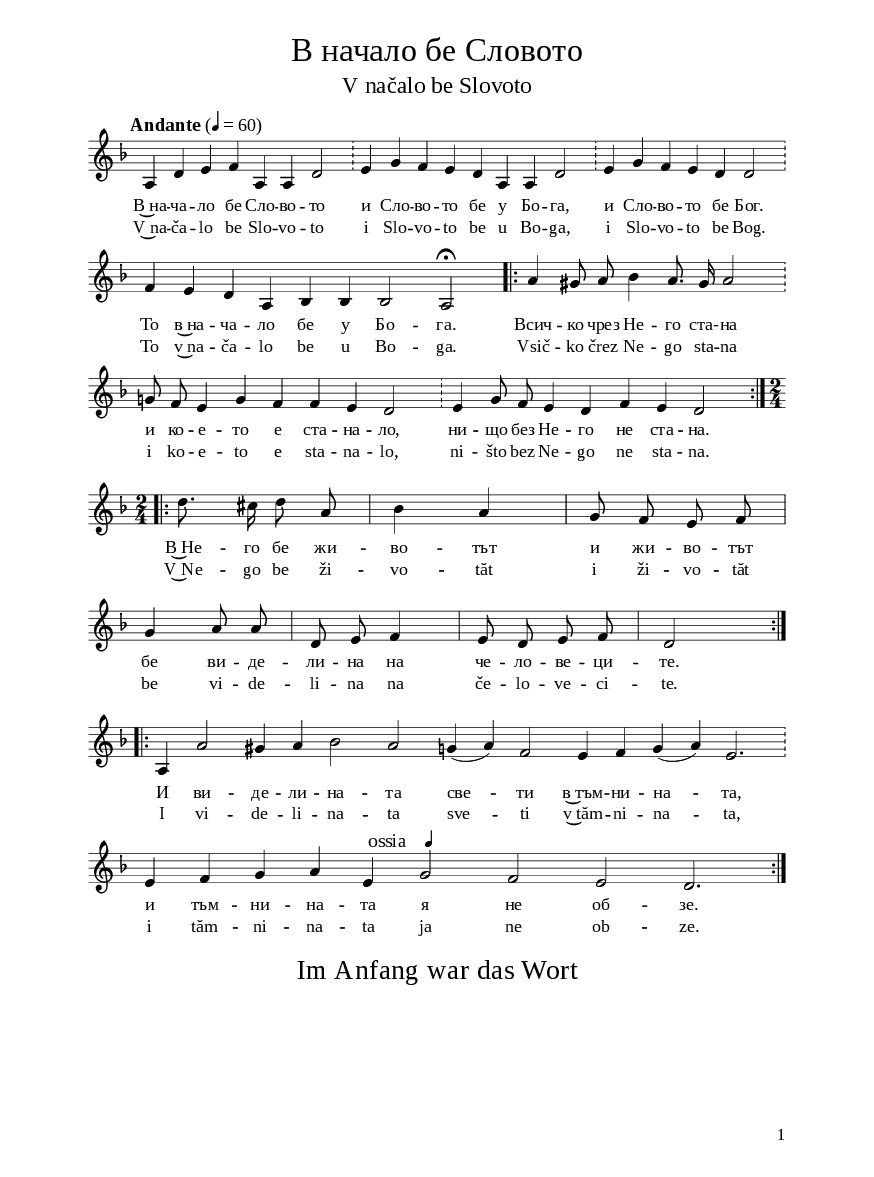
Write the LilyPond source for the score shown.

\version "2.24.4"

% include paper part and global functions
\include "include/globals.ily"

\bookpart {
  \label #'ref094
  \tocItem \markup "В начало бе Словото – V načalo be Slovoto"
  \paper {
    print-all-headers = ##t
    print-page-number = ##t
    print-first-page-number = ##t

    % put page numbers on the bottom
    oddHeaderMarkup = \markup ""
    evenHeaderMarkup = \markup ""
    oddFooterMarkup = \markup
    \fill-line {
      ""
      \if \should-print-page-number \fromproperty #'page:page-number-string
    }
    evenFooterMarkup = \markup
    \fill-line {
      \if \should-print-page-number \fromproperty #'page:page-number-string
      ""
    }

    left-margin = 1.5\cm
    right-margin = 1.5\cm
    top-margin = 1.2\cm
    bottom-margin = 1.0\cm
    ragged-bottom = ##t % do not spread the staves to fill the whole vertical space

    % change distance between staves
    system-system-spacing =
    #'((basic-distance . 16)
       (minimum-distance . 8)
       (padding . 2)
       (stretchability . 12))
  }

  \header {
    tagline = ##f
  }
  \score {
    \include "include/score-layout.ily"


    \new Voice \absolute  {
      \clef treble
      \key d \minor
      \tempoFunc "Andante" 4 "60"
      \omit Score.TimeSignature
      \cadenzaOn % allows custom bar lines
      \autoBeamOff

      a4 d'4 e' f' a4 a d'2 \bar "!" e'4  g'4 f' e' d'

      a4 a d'2 \bar "!" e'4 g'4 f' e' d' d'2 \bar "!" \break   f'4 e' d' a bes bes  bes2 a \fermata \bar ".|:"

      a'4  gis'8 a' bes'4 a'8. gis'16 a'2 \bar "!" \break g'8 f'

      e'4 g' f' f' e' d'2 \bar "!"  e'4 g'8 f' e'4 d' f'4 e' d'2 \bar ":|.|:" \break

      \cadenzaOff
      \undo \omit Score.TimeSignature

      \time 2/4 d''8. cis''16 d''8 a' bes'4  a' g'8 f' e' f' \break g'4 a'8 a'

      d'8 e' f'4 e'8 d' e' f' d'2 \bar ":|.|:"  \break
      \cadenzaOn
      \undo \omit Score.TimeSignature

      a4 a'2 gis'4 a' bes'2 a'  g'4 ( a' ) f'2 e'4 f'  g'4 ( a' ) e'2. \bar "!" \break

      e'4  f'4 g'   a'   \tempo \markup {
        % make tempo note smaller
        \concat {
          \normal-text { " ossia    "  }
          \fontsize #-4 \general-align #Y #DOWN \note {4} #0.8
          \normal-text { "             "  }

        }
      }
      e' g'2  f'2 e' d'2. \bar ":|."
    }

    \addlyrics {
      В~на -- ча --
      ло бе Сло -- во -- то и Сло -- во -- то бе у
      Бо -- га, и Сло -- во -- то бе Бог. То в~на --
      ча -- ло бе у Бо -- га. Всич -- ко чрез Не --
      го "ста-" -- на и ко -- е -- то е ста -- на --
      ло, ни -- що без Не -- го не ста -- на. В~Не --
      го бе жи -- во -- тът и жи -- во -- тът бе ви
      -- де -- ли -- на на че -- ло -- ве -- ци -- те.
      И ви -- де -- ли -- на -- та све -- ти в~тъм
      -- ни -- на -- та, и тъм -- ни -- на -- та я не
      об -- зе. И зе.

    }

    \addlyrics {
      V~na -- ča --
      lo be Slo -- vo -- to i Slo -- vo -- to be u
      Bo -- ga, i Slo -- vo -- to be Bog. To v~na --
      ča -- lo be u Bo -- ga. Vsič -- ko črez Ne --
      go sta -- na i ko -- e -- to e sta -- na --
      lo, ni -- što bez Ne -- go ne sta -- na. V~Ne --
      go be ži -- vo -- tăt i ži -- vo -- tăt be vi
      -- de -- li -- na na če -- lo -- ve -- ci -- te.
      I vi -- de -- li -- na -- ta sve -- ti v~tăm
      -- ni -- na -- ta, i tăm -- ni -- na -- ta ja ne
      ob -- ze. I ze.

    }


    \header {
      title = \titleFunc "В начало бе Словото" "V načalo be Slovoto"
    }

    \midi{}

  } % score

  \markup \empty-one

  % include foreign translation(s) of the song
  \version "2.18.2"

\markup \fill-line { \fontsize #deTitleFontSize "Im Anfang war das Wort" }
\markup \null
\markup \null
\markup \fontsize #deCoupletFontSize {
  \hspace #14.91
  \override #`(baseline-skip . ,deCoupletBaselineSkip)

  \column {

    \line { " " Im Anfang war das Wort,}

    \line { " "und das Wort war bei Gott,}

    \line { " " und das Wort war Gott.}

    \line { " "Dieses war im Anfang bei Gott.}
    \line { " " }

    \line { " "Alles wurde durch dasselbe,}

    \line { " "und ohne dasselbe wurde auch nicht eines,}

    \line { " "das geworden ist.}
    \line { " " }

    \line { " "In ihm war Leben, }

    \line { " "und das Leben war }

    \line { " "das Licht der Menschen.}
    \line { " " }

    \line { " "Und das Licht scheint}

    \line { " "in der Finsternis, }

    \line { " "und die Finsternis hat es nicht erfasst.}


  }


}


} % bookpart
